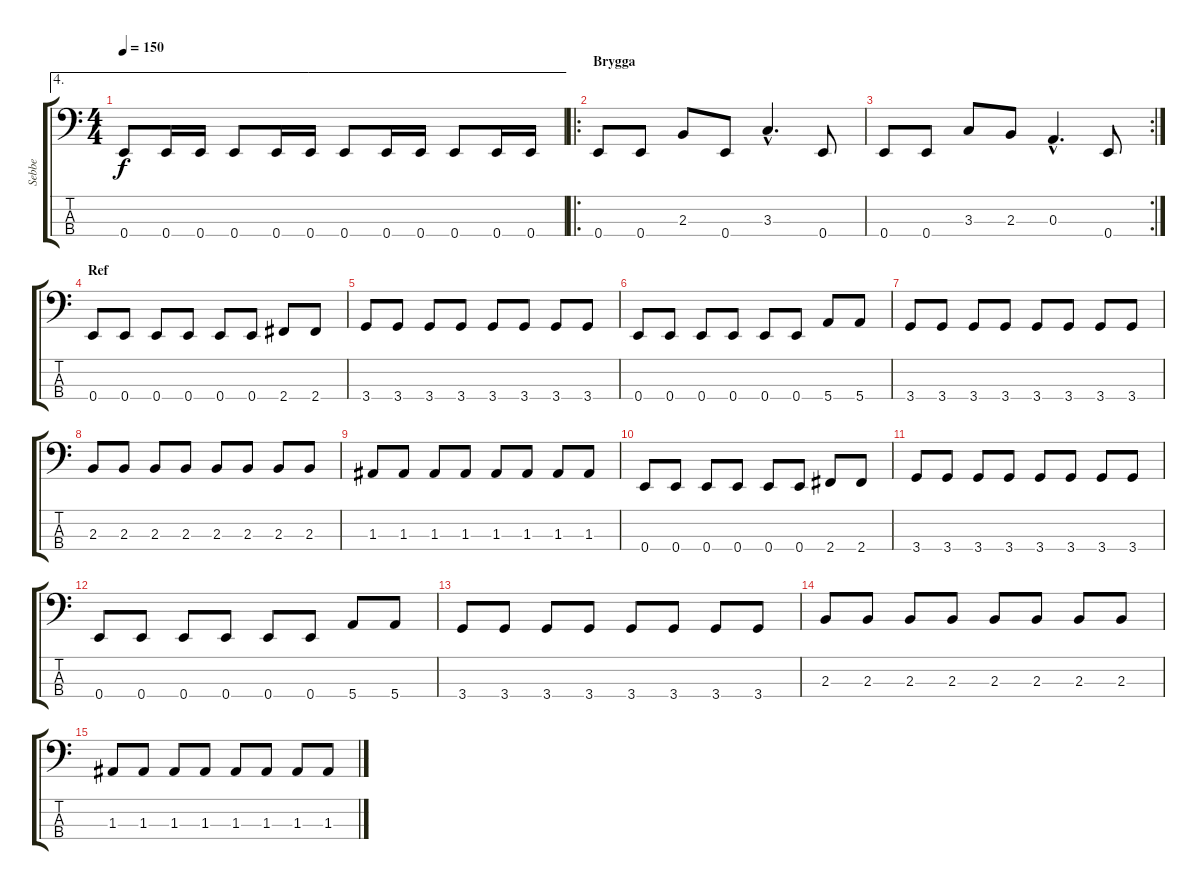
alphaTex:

\track ("Sebbe" "Sebbe") {instrument electricbassfinger}
\staff {score tabs}
\tuning (G2 D2 A1 E1) {hide}
\ae 4
\ts (4 4)
\tempo 150
\clef f4
\ks c
0.4.8{dy f} 0.4.16 0.4.16 0.4.8 0.4.16 0.4.16 0.4.8 0.4.16 0.4.16 0.4.8 0.4.16 0.4.16 |
\ro
\section ("" "Brygga")
0.4.8 0.4.8 2.3.8 0.4.8 3.3{hac}.4{d} 0.4.8 |
\rc 2
0.4.8 0.4.8 3.3.8 2.3.8 0.3{hac}.4{d} 0.4.8 |
\section ("" "Ref")
0.4.8 0.4.8 0.4.8 0.4.8 0.4.8 0.4.8 2.4.8 2.4.8 |
3.4.8 3.4.8 3.4.8 3.4.8 3.4.8 3.4.8 3.4.8 3.4.8 |
0.4.8 0.4.8 0.4.8 0.4.8 0.4.8 0.4.8 5.4.8 5.4.8 |
3.4.8 3.4.8 3.4.8 3.4.8 3.4.8 3.4.8 3.4.8 3.4.8 |
2.3.8 2.3.8 2.3.8 2.3.8 2.3.8 2.3.8 2.3.8 2.3.8 |
1.3.8 1.3.8 1.3.8 1.3.8 1.3.8 1.3.8 1.3.8 1.3.8 |
0.4.8 0.4.8 0.4.8 0.4.8 0.4.8 0.4.8 2.4.8 2.4.8 |
3.4.8 3.4.8 3.4.8 3.4.8 3.4.8 3.4.8 3.4.8 3.4.8 |
0.4.8 0.4.8 0.4.8 0.4.8 0.4.8 0.4.8 5.4.8 5.4.8 |
3.4.8 3.4.8 3.4.8 3.4.8 3.4.8 3.4.8 3.4.8 3.4.8 |
2.3.8 2.3.8 2.3.8 2.3.8 2.3.8 2.3.8 2.3.8 2.3.8 |
1.3.8 1.3.8 1.3.8 1.3.8 1.3.8 1.3.8 1.3.8 1.3.8
